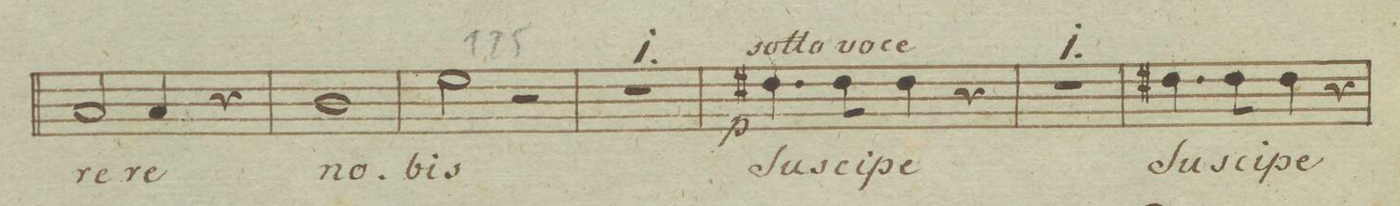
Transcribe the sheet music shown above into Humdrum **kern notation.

**kern	**text	**dynam
*I"Basso.	*	*
*clefF4	*	*
*k[b-e-]	*	*
*met(c)	*	*
*M4/4	*	*
2C/	-re-	.
4C/	-re	.
4r	.	.
=124	=124	=124
1D	no-	.
=125	=125	=125
2G\	-bis	.
2r	.	.
=126	=126	=126
1r	.	.
=127	=127	=127
4.F#X\	Su-	p
8F#\	-sci-	.
4F#\	-pe	.
4r	.	.
=128	=128	=128
1r	.	.
=129	=129	=129
4.F#X\	Su-	.
8F#\	-sci-	.
4F#\	-pe	.
4r	.	.
=130	=130	=130
*-	*-	*-
